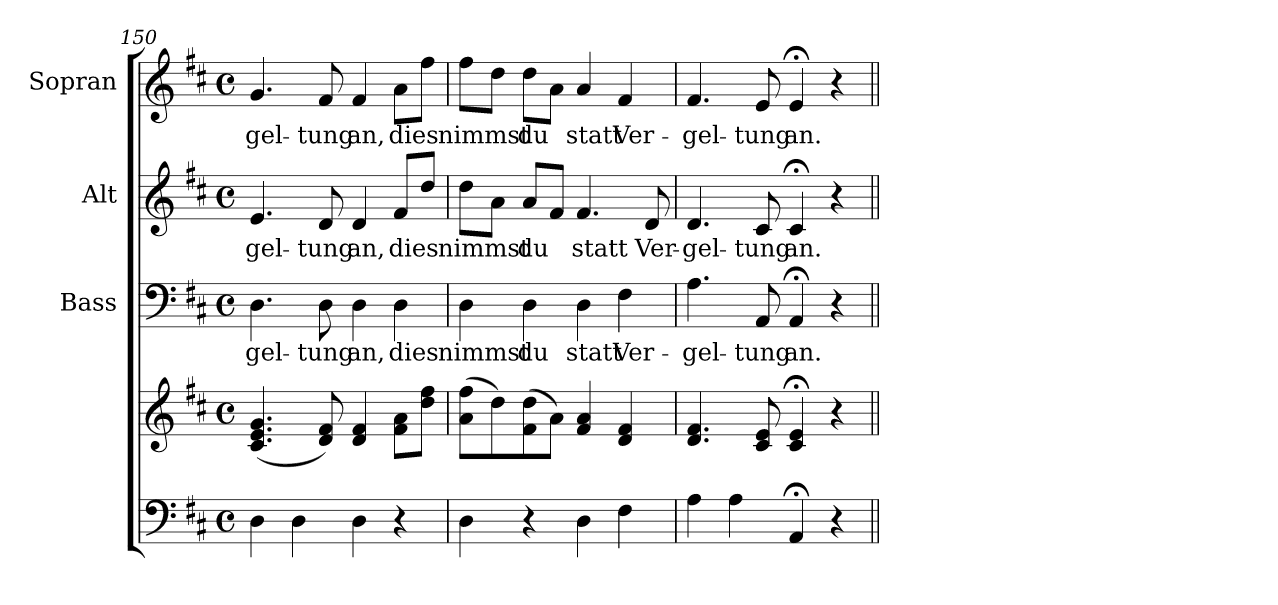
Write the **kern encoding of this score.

**kern	**kern	**kern	**text	**kern	**text	**kern	**text
*part4	*part4	*part3	*part3	*part2	*part2	*part1	*part1
*staff5	*staff4	*staff3	*staff3	*staff2	*staff2	*staff1	*staff1
*	*	*I"Bass	*	*I"Alt	*	*I"Sopran	*
*	*	*I'B.	*	*I'A.	*	*I'S.	*
*clefF4	*clefG2	*clefF4	*	*clefG2	*	*clefG2	*
*k[f#c#]	*k[f#c#]	*k[f#c#]	*	*k[f#c#]	*	*k[f#c#]	*
*D:	*D:	*D:	*	*D:	*	*D:	*
*M4/4	*M4/4	*M4/4	*	*M4/4	*	*M4/4	*
*met(c)	*met(c)	*met(c)	*	*met(c)	*	*met(c)	*
=150	=150	=150	=150	=150	=150	=150	=150
!	!	!	!LO:LY:b	!	!LO:LY:b	!	!LO:LY:b
4D\	(<4.c#/ 4.e/ 4.g/	4.D\	-gel-	4.e/	-gel-	4.g/	-gel-
4D\	.	.	.	.	.	.	.
!	!	!	!LO:LY:b	!	!LO:LY:b	!	!LO:LY:b
.	8d/ 8f#/)	8D\	-tung	8d/	-tung	8f#/	-tung
!	!	!	!LO:LY:b	!	!LO:LY:b	!	!LO:LY:b
4D\	4d/ 4f#/	4D\	an,	4d/	an,	4f#/	an,
!	!	!	!LO:LY:b	!	!LO:LY:b	!	!LO:LY:b
4r	8f#\ 8a\L	4D\	dies	8f#/L	dies	8a\L	dies
.	8dd\ 8ff#\J	.	.	8dd/J	.	8ff#\J	.
=151	=151	=151	=151	=151	=151	=151	=151
!	!	!	!LO:LY:b	!	!LO:LY:b	!	!LO:LY:b
4D\	(>8a\ 8ff#\L	4D\	nimmst	8dd\L	nimmst	8ff#\L	nimmst
.	8dd\)	.	.	8a\J	.	8dd\J	.
!	!	!	!LO:LY:b	!	!LO:LY:b	!	!LO:LY:b
4r	(>8f#\ 8dd\	4D\	du	8a/L	du	8dd\L	du
.	8a\J)	.	.	8f#/J	.	8a\J	.
!	!	!	!LO:LY:b	!	!LO:LY:b	!	!LO:LY:b
4D\	4f#/ 4a/	4D\	statt	4.f#/	statt	4a/	statt
!	!	!	!LO:LY:b	!	!	!	!LO:LY:b
4F#\	4d/ 4f#/	4F#\	Ver-	.	.	4f#/	Ver-
!	!	!	!	!	!LO:LY:b	!	!
.	.	.	.	8d/	Ver-	.	.
=152	=152	=152	=152	=152	=152	=152	=152
!	!	!	!LO:LY:b	!	!LO:LY:b	!	!LO:LY:b
4A\	4.d/ 4.f#/	4.A\	-gel-	4.d/	-gel-	4.f#/	-gel-
4A\	.	.	.	.	.	.	.
!	!	!	!LO:LY:b	!	!LO:LY:b	!	!LO:LY:b
.	8c#/ 8e/	8AA/	-tung	8c#/	-tung	8e/	-tung
!	!	!	!LO:LY:b	!	!LO:LY:b	!	!LO:LY:b
4AA;</	4c#/;< 4e/;<	4AA;</	an.	4c#;</	an.	4e;</	an.
4r	4r	4r	.	4r	.	4r	.
=||	=||	=||	=||	=||	=||	=||	=||
*-	*-	*-	*-	*-	*-	*-	*-
